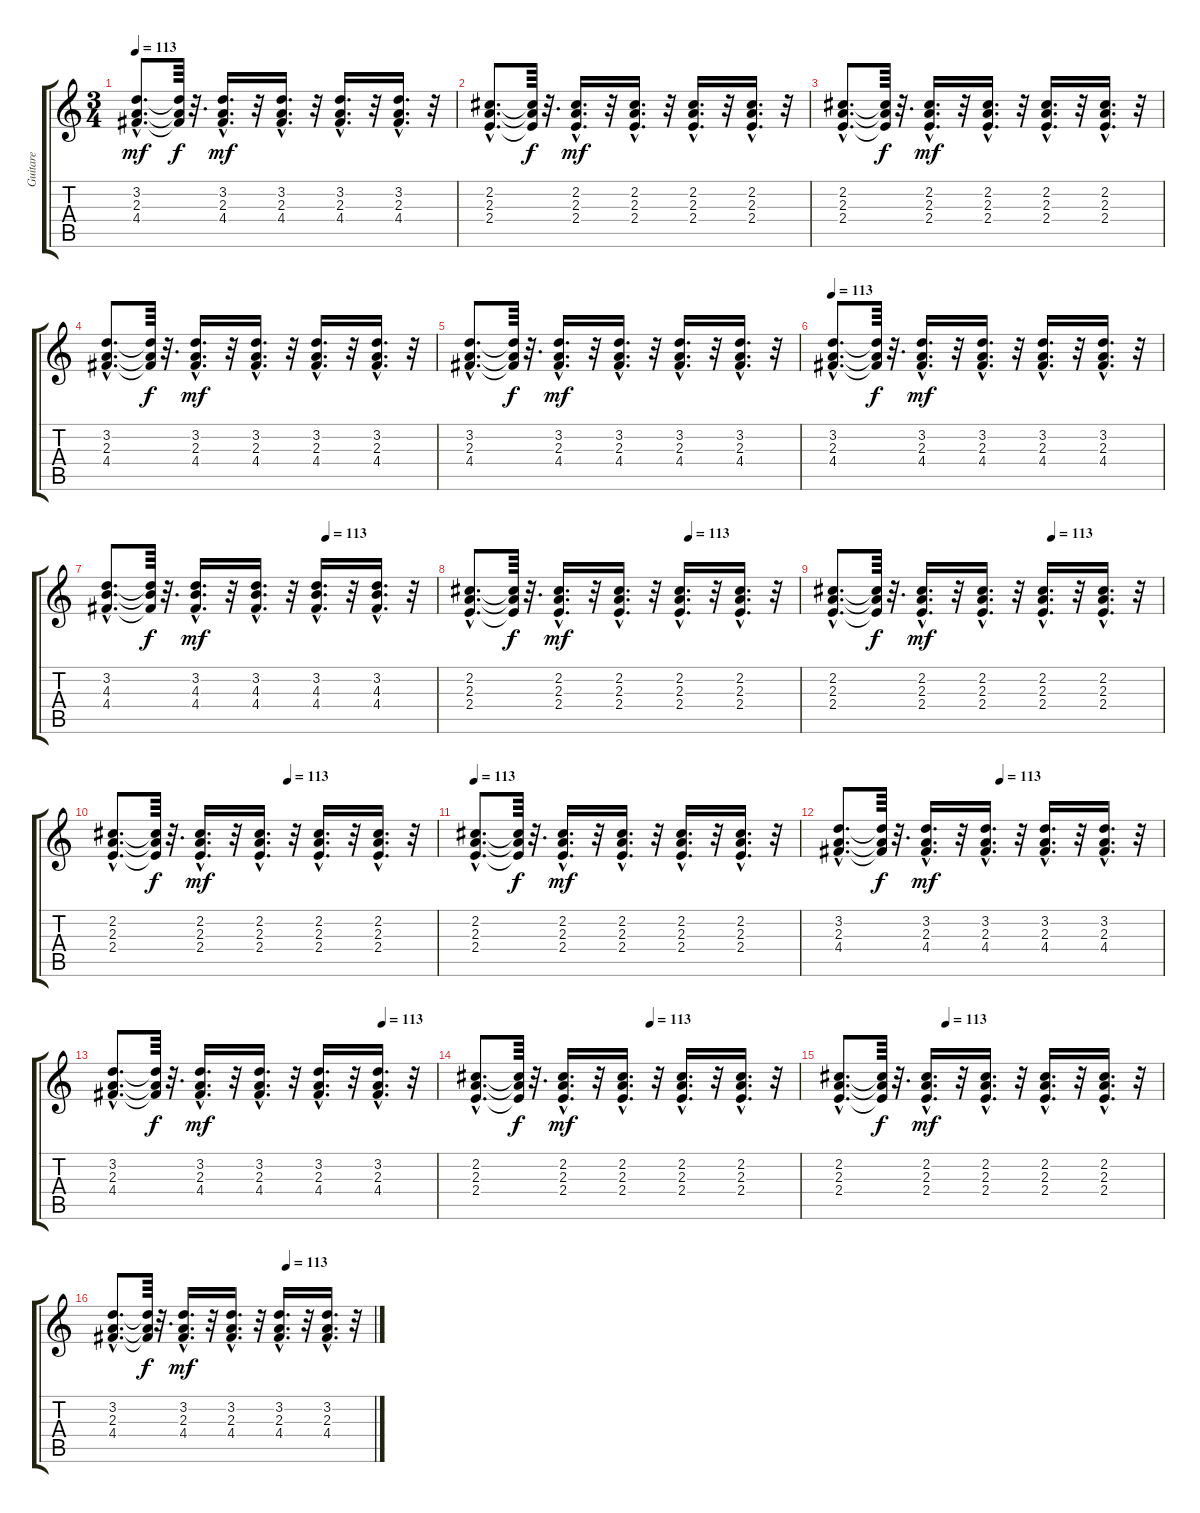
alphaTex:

\track ("Guitare" "Guitare") {instrument acousticguitarnylon}
\staff {score tabs}
\tuning (E4 B3 G3 D3 A2 E2) {hide}
\ts (3 4)
\tempo 113
\clef g2
\ks c
(3.2{hac} 2.3{hac} 4.4{hac}).8{d dy mf} (3.2{t} 2.3{t} 4.4{t}).64{dy f} r.32{d} (3.2{hac} 2.3{hac} 4.4{hac}).16{d dy mf} r.32 (3.2{hac} 2.3{hac} 4.4{hac}).16{d} r.32 (3.2{hac} 2.3{hac} 4.4{hac}).16{d} r.32 (3.2{hac} 2.3{hac} 4.4{hac}).16{d} r.32 |
(2.2{hac} 2.3{hac} 2.4{hac}).8{d} (2.2{t} 2.3{t} 2.4{t}).64{dy f} r.32{d} (2.2{hac} 2.3{hac} 2.4{hac}).16{d dy mf} r.32 (2.2{hac} 2.3{hac} 2.4{hac}).16{d} r.32 (2.2{hac} 2.3{hac} 2.4{hac}).16{d} r.32 (2.2{hac} 2.3{hac} 2.4{hac}).16{d} r.32 |
(2.2{hac} 2.3{hac} 2.4{hac}).8{d} (2.2{t} 2.3{t} 2.4{t}).64{dy f} r.32{d} (2.2{hac} 2.3{hac} 2.4{hac}).16{d dy mf} r.32 (2.2{hac} 2.3{hac} 2.4{hac}).16{d} r.32 (2.2{hac} 2.3{hac} 2.4{hac}).16{d} r.32 (2.2{hac} 2.3{hac} 2.4{hac}).16{d} r.32 |
(3.2{hac} 2.3{hac} 4.4{hac}).8{d} (3.2{t} 2.3{t} 4.4{t}).64{dy f} r.32{d} (3.2{hac} 2.3{hac} 4.4{hac}).16{d dy mf} r.32 (3.2{hac} 2.3{hac} 4.4{hac}).16{d} r.32 (3.2{hac} 2.3{hac} 4.4{hac}).16{d} r.32 (3.2{hac} 2.3{hac} 4.4{hac}).16{d} r.32 |
(3.2{hac} 2.3{hac} 4.4{hac}).8{d} (3.2{t} 2.3{t} 4.4{t}).64{dy f} r.32{d} (3.2{hac} 2.3{hac} 4.4{hac}).16{d dy mf} r.32 (3.2{hac} 2.3{hac} 4.4{hac}).16{d} r.32 (3.2{hac} 2.3{hac} 4.4{hac}).16{d} r.32 (3.2{hac} 2.3{hac} 4.4{hac}).16{d} r.32 |
\tempo 113
(3.2{hac} 2.3{hac} 4.4{hac}).8{d} (3.2{t} 2.3{t} 4.4{t}).64{dy f} r.32{d} (3.2{hac} 2.3{hac} 4.4{hac}).16{d dy mf} r.32 (3.2{hac} 2.3{hac} 4.4{hac}).16{d} r.32 (3.2{hac} 2.3{hac} 4.4{hac}).16{d} r.32 (3.2{hac} 2.3{hac} 4.4{hac}).16{d} r.32 |
\tempo (113 0.6666666666666666)
(3.2{hac} 4.3{hac} 4.4{hac}).8{d} (3.2{t} 4.3{t} 4.4{t}).64{dy f} r.32{d} (3.2{hac} 4.3{hac} 4.4{hac}).16{d dy mf} r.32 (3.2{hac} 4.3{hac} 4.4{hac}).16{d} r.32 (3.2{hac} 4.3{hac} 4.4{hac}).16{d} r.32 (3.2{hac} 4.3{hac} 4.4{hac}).16{d} r.32 |
\tempo (113 0.6666666666666666)
(2.2{hac} 2.3{hac} 2.4{hac}).8{d} (2.2{t} 2.3{t} 2.4{t}).64{dy f} r.32{d} (2.2{hac} 2.3{hac} 2.4{hac}).16{d dy mf} r.32 (2.2{hac} 2.3{hac} 2.4{hac}).16{d} r.32 (2.2{hac} 2.3{hac} 2.4{hac}).16{d} r.32 (2.2{hac} 2.3{hac} 2.4{hac}).16{d} r.32 |
\tempo (113 0.6666666666666666)
(2.2{hac} 2.3{hac} 2.4{hac}).8{d} (2.2{t} 2.3{t} 2.4{t}).64{dy f} r.32{d} (2.2{hac} 2.3{hac} 2.4{hac}).16{d dy mf} r.32 (2.2{hac} 2.3{hac} 2.4{hac}).16{d} r.32 (2.2{hac} 2.3{hac} 2.4{hac}).16{d} r.32 (2.2{hac} 2.3{hac} 2.4{hac}).16{d} r.32 |
\tempo (113 0.5416666666666666)
(2.2{hac} 2.3{hac} 2.4{hac}).8{d} (2.2{t} 2.3{t} 2.4{t}).64{dy f} r.32{d} (2.2{hac} 2.3{hac} 2.4{hac}).16{d dy mf} r.32 (2.2{hac} 2.3{hac} 2.4{hac}).16{d} r.32 (2.2{hac} 2.3{hac} 2.4{hac}).16{d} r.32 (2.2{hac} 2.3{hac} 2.4{hac}).16{d} r.32 |
\tempo 113
(2.2{hac} 2.3{hac} 2.4{hac}).8{d} (2.2{t} 2.3{t} 2.4{t}).64{dy f} r.32{d} (2.2{hac} 2.3{hac} 2.4{hac}).16{d dy mf} r.32 (2.2{hac} 2.3{hac} 2.4{hac}).16{d} r.32 (2.2{hac} 2.3{hac} 2.4{hac}).16{d} r.32 (2.2{hac} 2.3{hac} 2.4{hac}).16{d} r.32 |
\tempo (113 0.5)
(3.2{hac} 2.3{hac} 4.4{hac}).8{d} (3.2{t} 2.3{t} 4.4{t}).64{dy f} r.32{d} (3.2{hac} 2.3{hac} 4.4{hac}).16{d dy mf} r.32 (3.2{hac} 2.3{hac} 4.4{hac}).16{d} r.32 (3.2{hac} 2.3{hac} 4.4{hac}).16{d} r.32 (3.2{hac} 2.3{hac} 4.4{hac}).16{d} r.32 |
\tempo (113 0.8333333333333334)
(3.2{hac} 2.3{hac} 4.4{hac}).8{d} (3.2{t} 2.3{t} 4.4{t}).64{dy f} r.32{d} (3.2{hac} 2.3{hac} 4.4{hac}).16{d dy mf} r.32 (3.2{hac} 2.3{hac} 4.4{hac}).16{d} r.32 (3.2{hac} 2.3{hac} 4.4{hac}).16{d} r.32 (3.2{hac} 2.3{hac} 4.4{hac}).16{d} r.32 |
\tempo (113 0.5416666666666666)
(2.2{hac} 2.3{hac} 2.4{hac}).8{d} (2.2{t} 2.3{t} 2.4{t}).64{dy f} r.32{d} (2.2{hac} 2.3{hac} 2.4{hac}).16{d dy mf} r.32 (2.2{hac} 2.3{hac} 2.4{hac}).16{d} r.32 (2.2{hac} 2.3{hac} 2.4{hac}).16{d} r.32 (2.2{hac} 2.3{hac} 2.4{hac}).16{d} r.32 |
\tempo (113 0.3333333333333333)
(2.2{hac} 2.3{hac} 2.4{hac}).8{d} (2.2{t} 2.3{t} 2.4{t}).64{dy f} r.32{d} (2.2{hac} 2.3{hac} 2.4{hac}).16{d dy mf} r.32 (2.2{hac} 2.3{hac} 2.4{hac}).16{d} r.32 (2.2{hac} 2.3{hac} 2.4{hac}).16{d} r.32 (2.2{hac} 2.3{hac} 2.4{hac}).16{d} r.32 |
\tempo (113 0.6666666666666666)
(3.2{hac} 2.3{hac} 4.4{hac}).8{d} (3.2{t} 2.3{t} 4.4{t}).64{dy f} r.32{d} (3.2{hac} 2.3{hac} 4.4{hac}).16{d dy mf} r.32 (3.2{hac} 2.3{hac} 4.4{hac}).16{d} r.32 (3.2{hac} 2.3{hac} 4.4{hac}).16{d} r.32 (3.2{hac} 2.3{hac} 4.4{hac}).16{d} r.32
